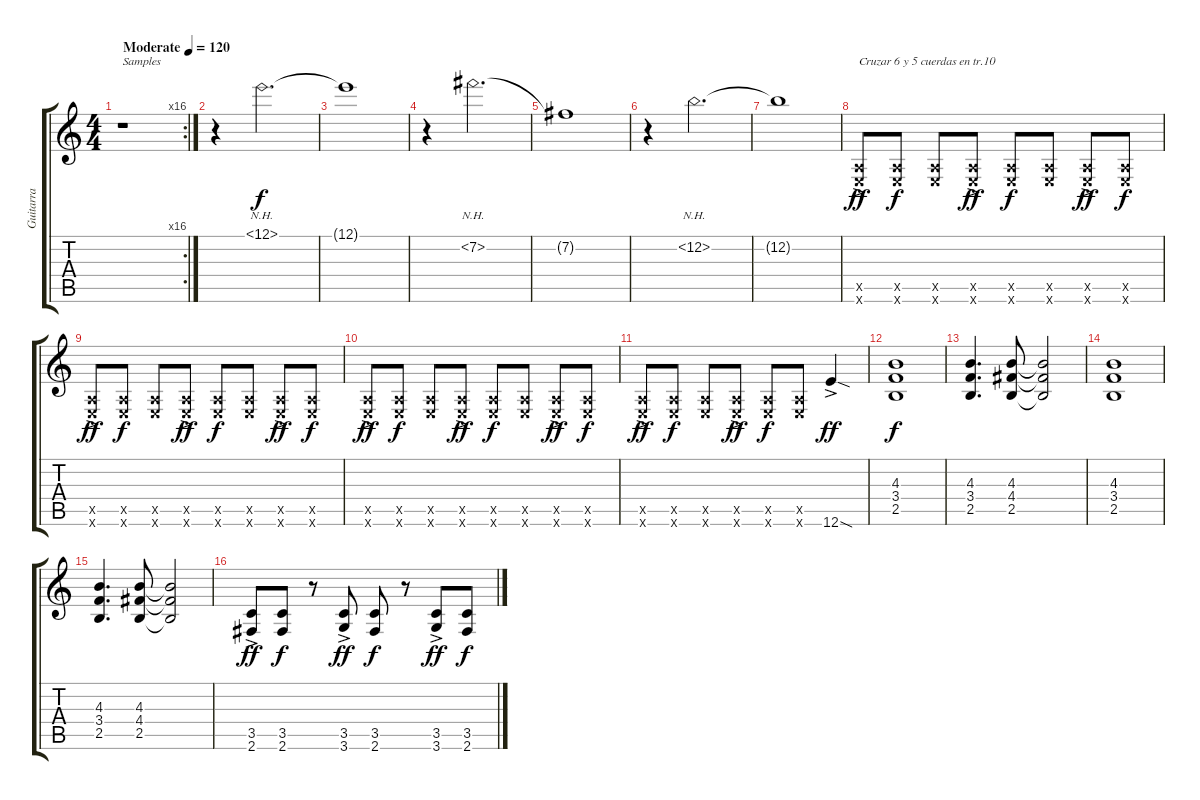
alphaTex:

\track ("Guitarra" "Guitarra") {instrument overdrivenguitar}
\staff {score tabs}
\tuning (E4 B3 G3 D3 A2 E2) {hide}
\rc 16
\ts (4 4)
\tempo (120 "Moderate")
\clef g2
\ks c
r.1{txt "Samples" dy f instrument overdrivenguitar} |
r.4 12.1{nh}.2{d} |
12.1{t}.1 |
r.4 7.2{nh}.2{d} |
7.2{t}.1 |
r.4 12.2{nh}.2{d} |
12.2{t}.1 |
(0.5{x} 0.6{ac x}).8{txt "Cruzar 6 y 5 cuerdas en tr.10" dy ff} (0.5{x} 0.6{x}).8{dy f} (0.5{x} 0.6{x}).8 (0.5{x} 0.6{ac x}).8{dy ff} (0.5{x} 0.6{x}).8{dy f} (0.5{x} 0.6{x}).8 (0.5{x} 0.6{ac x}).8{dy ff} (0.5{x} 0.6{x}).8{dy f} |
(0.5{x} 0.6{ac x}).8{dy ff} (0.5{x} 0.6{x}).8{dy f} (0.5{x} 0.6{x}).8 (0.5{x} 0.6{ac x}).8{dy ff} (0.5{x} 0.6{x}).8{dy f} (0.5{x} 0.6{x}).8 (0.5{x} 0.6{ac x}).8{dy ff} (0.5{x} 0.6{x}).8{dy f} |
(0.5{x} 0.6{ac x}).8{dy ff} (0.5{x} 0.6{x}).8{dy f} (0.5{x} 0.6{x}).8 (0.5{x} 0.6{ac x}).8{dy ff} (0.5{x} 0.6{x}).8{dy f} (0.5{x} 0.6{x}).8 (0.5{x} 0.6{ac x}).8{dy ff} (0.5{x} 0.6{x}).8{dy f} |
(0.5{x} 0.6{ac x}).8{dy ff} (0.5{x} 0.6{x}).8{dy f} (0.5{x} 0.6{x}).8 (0.5{x} 0.6{ac x}).8{dy ff} (0.5{x} 0.6{x}).8{dy f} (0.5{x} 0.6{x}).8 12.6{sod ac}.4{dy ff} |
(4.3 3.4 2.5).1{dy f} |
(4.3 3.4 2.5).4{d} (4.3 4.4 2.5).8 (4.3{t} 4.4{t} 2.5{t}).2 |
(4.3 3.4 2.5).1 |
(4.3 3.4 2.5).4{d} (4.3 4.4 2.5).8 (4.3{t} 4.4{t} 2.5{t}).2 |
(3.5{ac} 2.6).8{dy ff} (3.5 2.6).8{dy f} r.8 (3.5{ac} 3.6).8{dy ff} (3.5 2.6).8{dy f} r.8 (3.5{ac} 3.6).8{dy ff} (3.5 2.6).8{dy f}
